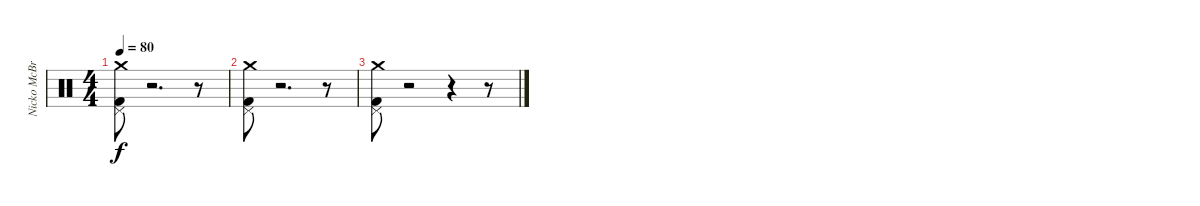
\track ("Nicko McBrain" "Nicko McBr") {instrument percussion}
\staff {score}
\articulation defaults
\ts (4 4)
\tempo 80
\clef neutral
\ks c
("Kick (hit) 2" "Pedal Hi-Hat (hit)" "Crash medium (hit)").8{dy f} r.2{d} r.8 |
("Kick (hit) 2" "Pedal Hi-Hat (hit)" "Crash medium (hit)").8 r.2{d} r.8 |
("Kick (hit) 2" "Pedal Hi-Hat (hit)" "Crash medium (hit)").8 r.2 r.4 r.8
